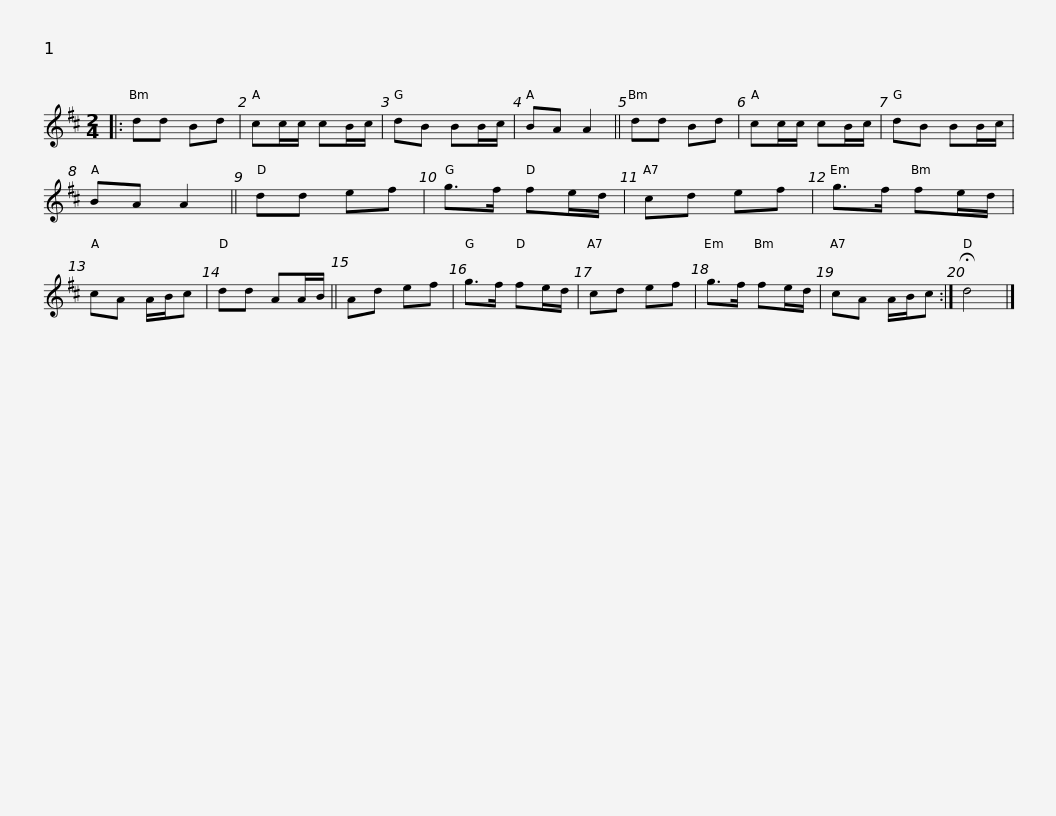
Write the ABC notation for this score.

X:1
L:1/8
M:2/4
I:linebreak $
K:Bmin
V:1 treble
V:1
|: dd Bd | cc/c/ cB/c/ | dB BB/c/ | BA A2 || dd Bd | %5
 cc/c/ cB/c/ | dB BB/c/ | BA A2 || dd ef |$ g>f fe/d/ | %10
 cd ef | g>f fe/d/ | cA A/B/c | dd AA/B/ || Ad ef | %15
 g>f fe/d/ | cd ef | g>f fe/d/ |$ cA A/B/c :| !fermata!d4 |] %20
